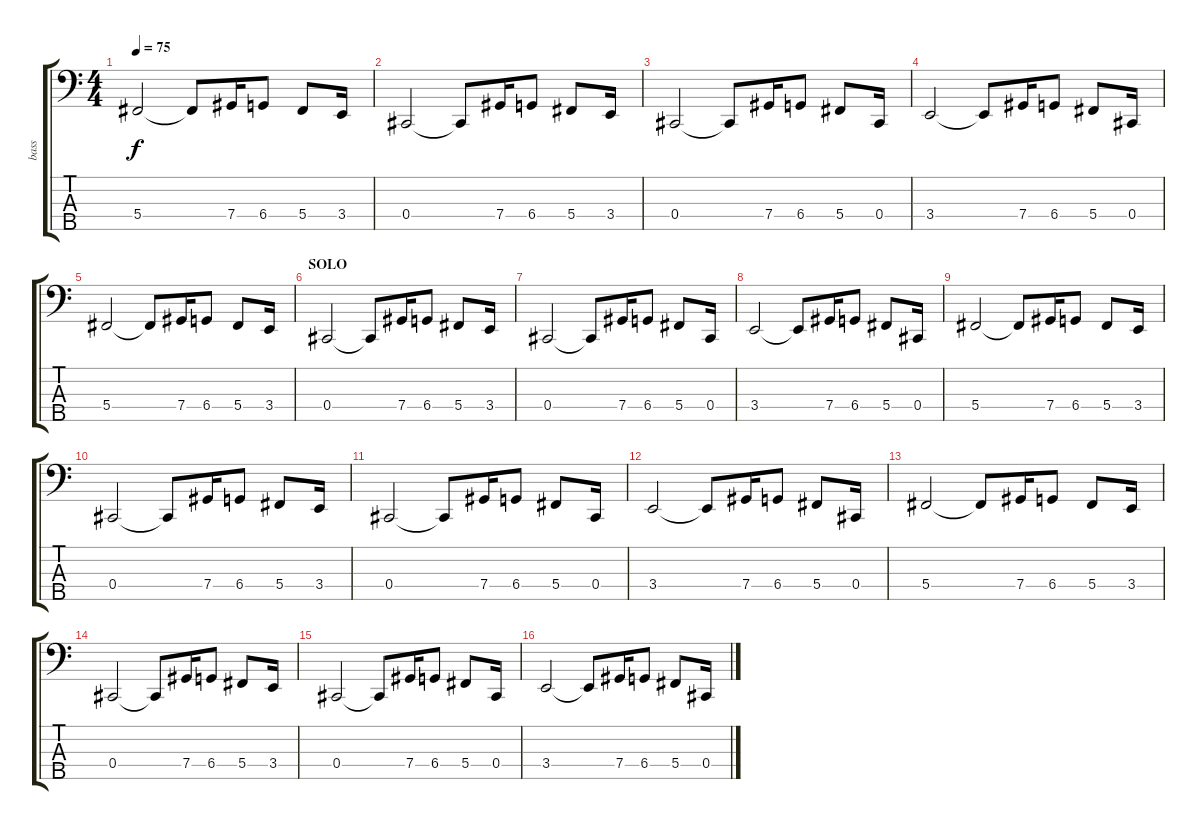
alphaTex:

\track ("bass" "bass") {instrument electricbassfinger}
\staff {score tabs}
\tuning (Gb2 Db2 Ab1 Db1 Bb0) {hide}
\ts (4 4)
\tempo 75
\clef f4
\ks c
5.4.2{dy f} 5.4{t}.8 7.4.16 6.4.8 5.4.8 3.4.16 |
0.4.2 0.4{t}.8 7.4.16 6.4.8 5.4.8 3.4.16 |
0.4.2 0.4{t}.8 7.4.16 6.4.8 5.4.8 0.4.16 |
3.4.2 3.4{t}.8 7.4.16 6.4.8 5.4.8 0.4.16 |
5.4.2 5.4{t}.8 7.4.16 6.4.8 5.4.8 3.4.16 |
\section ("" "SOLO")
0.4.2 0.4{t}.8 7.4.16 6.4.8 5.4.8 3.4.16 |
0.4.2 0.4{t}.8 7.4.16 6.4.8 5.4.8 0.4.16 |
3.4.2 3.4{t}.8 7.4.16 6.4.8 5.4.8 0.4.16 |
5.4.2 5.4{t}.8 7.4.16 6.4.8 5.4.8 3.4.16 |
0.4.2 0.4{t}.8 7.4.16 6.4.8 5.4.8 3.4.16 |
0.4.2 0.4{t}.8 7.4.16 6.4.8 5.4.8 0.4.16 |
3.4.2 3.4{t}.8 7.4.16 6.4.8 5.4.8 0.4.16 |
5.4.2 5.4{t}.8 7.4.16 6.4.8 5.4.8 3.4.16 |
0.4.2 0.4{t}.8 7.4.16 6.4.8 5.4.8 3.4.16 |
0.4.2 0.4{t}.8 7.4.16 6.4.8 5.4.8 0.4.16 |
3.4.2 3.4{t}.8 7.4.16 6.4.8 5.4.8 0.4.16
